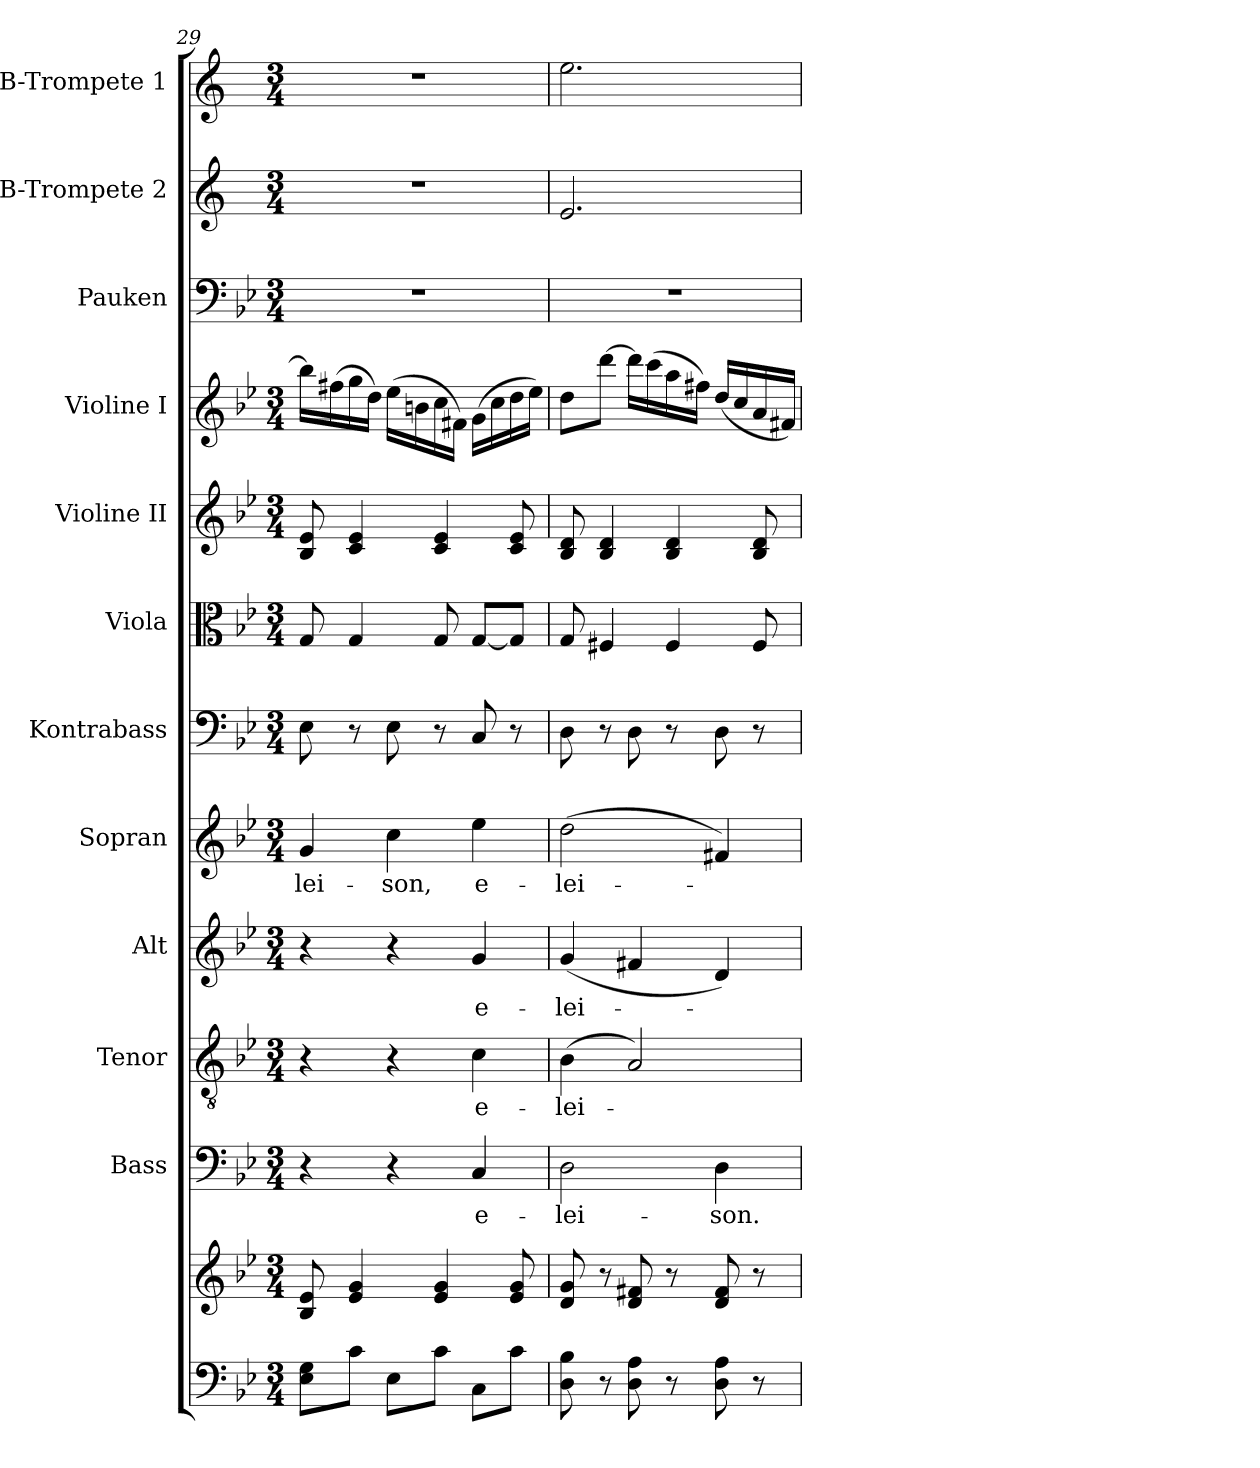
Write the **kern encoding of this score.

**kern	**kern	**kern	**text	**kern	**text	**kern	**text	**kern	**text	**kern	**kern	**kern	**kern	**kern	**kern	**kern
*part12	*part12	*part11	*part11	*part10	*part10	*part9	*part9	*part8	*part8	*part7	*part6	*part5	*part4	*part3	*part2	*part1
*staff13	*staff12	*staff11	*staff11	*staff10	*staff10	*staff9	*staff9	*staff8	*staff8	*staff7	*staff6	*staff5	*staff4	*staff3	*staff2	*staff1
*	*	*I"Bass	*	*I"Tenor	*	*I"Alt	*	*I"Sopran	*	*I"Kontrabass	*I"Viola	*I"Violine II	*I"Violine I	*I"Pauken	*I"B-Trompete 2	*I"B-Trompete 1
*	*	*I'B.	*	*I'T.	*	*I'A.	*	*I'S.	*	*I'Kb.	*I'Vla.	*I'Vl. II	*I'Vl. I	*I'Pk.	*I'B Trp. 2	*I'B Trp. 1
*clefF4	*clefG2	*clefF4	*	*clefGv2	*	*clefG2	*	*clefG2	*	*clefF4	*clefC3	*clefG2	*clefG2	*clefF4	*clefG2	*clefG2
*	*	*	*	*	*	*	*	*	*	*ITrd7c12	*	*	*	*	*ITrd1c2	*ITrd1c2
*k[b-e-]	*k[b-e-]	*k[b-e-]	*	*k[b-e-]	*	*k[b-e-]	*	*k[b-e-]	*	*k[b-e-]	*k[b-e-]	*k[b-e-]	*k[b-e-]	*k[b-e-]	*k[b-e-]	*k[b-e-]
*B-:	*B-:	*B-:	*	*B-:	*	*B-:	*	*B-:	*	*B-:	*B-:	*B-:	*B-:	*B-:	*B-:	*B-:
*M3/4	*M3/4	*M3/4	*	*M3/4	*	*M3/4	*	*M3/4	*	*M3/4	*M3/4	*M3/4	*M3/4	*M3/4	*M3/4	*M3/4
=29	=29	=29	=29	=29	=29	=29	=29	=29	=29	=29	=29	=29	=29	=29	=29	=29
!	!	!	!	!	!	!	!	!	!LO:LY:b	!	!	!	!	!	!	!
8E-\ 8G\L	8B-/ 8e-/	4r	.	4r	.	4r	.	4g/	-lei-	8EE-\	8G/	8B-/ 8e-/	16bb-\LL]	2.r	2.r	2.r
.	.	.	.	.	.	.	.	.	.	.	.	.	(>16ff#X\	.	.	.
8c\J	4e-/ 4g/	.	.	.	.	.	.	.	.	8r	4G/	4c/ 4e-/	16gg\	.	.	.
.	.	.	.	.	.	.	.	.	.	.	.	.	16dd\JJ)	.	.	.
!	!	!	!	!	!	!	!	!	!LO:LY:b	!	!	!	!	!	!	!
8E-\L	.	4r	.	4r	.	4r	.	4cc\	-son,	8EE-\	.	.	(>16ee-\LL	.	.	.
.	.	.	.	.	.	.	.	.	.	.	.	.	16bn\	.	.	.
8c\J	4e-/ 4g/	.	.	.	.	.	.	.	.	8r	8G/	4c/ 4e-/	16cc\	.	.	.
.	.	.	.	.	.	.	.	.	.	.	.	.	16f#X\JJ)	.	.	.
!	!	!	!LO:LY:b	!	!LO:LY:b	!	!LO:LY:b	!	!LO:LY:b	!	!	!	!	!	!	!
8C\L	.	4C/	e-	4c\	e-	4g/	e-	4ee-\	e-	8CC/	[8G/L	.	(>16g\LL	.	.	.
.	.	.	.	.	.	.	.	.	.	.	.	.	16cc\	.	.	.
8c\J	8e-/ 8g/	.	.	.	.	.	.	.	.	8r	8G/J]	8c/ 8e-/	16dd\	.	.	.
.	.	.	.	.	.	.	.	.	.	.	.	.	16ee-\JJ)	.	.	.
!!LO:PB:g=z
=30	=30	=30	=30	=30	=30	=30	=30	=30	=30	=30	=30	=30	=30	=30	=30	=30
!	!	!	!LO:LY:b	!	!LO:LY:b	!	!LO:LY:b	!	!LO:LY:b	!	!	!	!	!	!	!
8D\ 8B-\	8d/ 8g/	2D\	-lei-	(>4B-\	-lei-	(<4g/	-lei-	(>2dd\	-lei-	8DD\	8G/	8B-/ 8d/	8dd\L	2.r	2.d/	2.dd\
8r	8r	.	.	.	.	.	.	.	.	8r	4F#X/	4B-/ 4d/	[8ddd\J	.	.	.
8D\ 8A\	8d/ 8f#X/	.	.	2A/)	.	4f#X/	.	.	.	8DD\	.	.	16ddd\LL]	.	.	.
.	.	.	.	.	.	.	.	.	.	.	.	.	(>16ccc\	.	.	.
8r	8r	.	.	.	.	.	.	.	.	8r	4F#/	4B-/ 4d/	16aa\	.	.	.
.	.	.	.	.	.	.	.	.	.	.	.	.	16ff#X\JJ)	.	.	.
!	!	!	!LO:LY:b	!	!	!	!	!	!	!	!	!	!	!	!	!
8D\ 8A\	8d/ 8f#/	4D\	-son.	.	.	4d/)	.	4f#X/)	.	8DD\	.	.	(<16dd/LL	.	.	.
.	.	.	.	.	.	.	.	.	.	.	.	.	16cc/	.	.	.
8r	8r	.	.	.	.	.	.	.	.	8r	8F#/	8B-/ 8d/	16a/	.	.	.
.	.	.	.	.	.	.	.	.	.	.	.	.	16f#X/JJ)	.	.	.
=	=	=	=	=	=	=	=	=	=	=	=	=	=	=	=	=
*-	*-	*-	*-	*-	*-	*-	*-	*-	*-	*-	*-	*-	*-	*-	*-	*-
